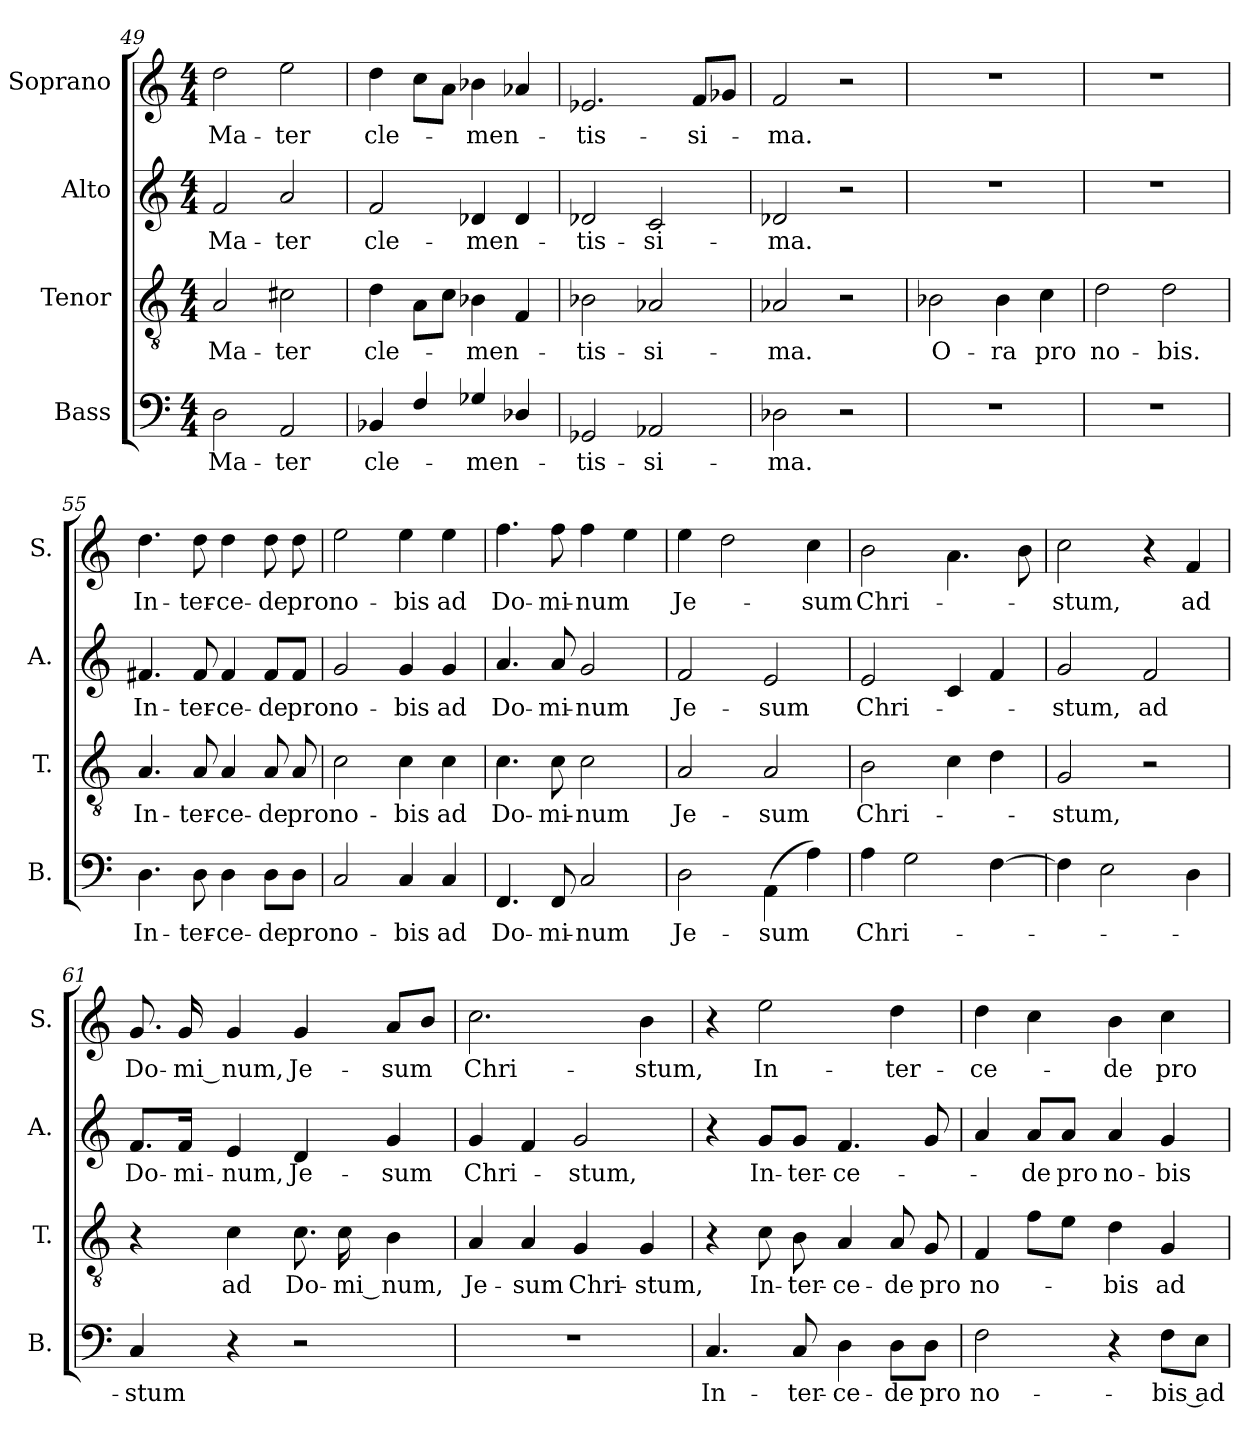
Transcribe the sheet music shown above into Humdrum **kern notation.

**kern	**text	**kern	**text	**kern	**text	**kern	**text
*part4	*part4	*part3	*part3	*part2	*part2	*part1	*part1
*staff4	*staff4	*staff3	*staff3	*staff2	*staff2	*staff1	*staff1
*I"Bass	*	*I"Tenor	*	*I"Alto	*	*I"Soprano	*
*I'B.	*	*I'T.	*	*I'A.	*	*I'S.	*
*clefF4	*	*clefGv2	*	*clefG2	*	*clefG2	*
*k[]	*	*k[]	*	*k[]	*	*k[]	*
*M4/4	*	*M4/4	*	*M4/4	*	*M4/4	*
=49	=49	=49	=49	=49	=49	=49	=49
!	!LO:LY:b	!	!LO:LY:b	!	!LO:LY:b	!	!LO:LY:b
2D\	Ma-	2A/	Ma-	2f/	Ma-	2dd\	Ma-
!	!LO:LY:b	!	!LO:LY:b	!	!LO:LY:b	!	!LO:LY:b
2AA/	ter	2c#X\	ter	2a/	ter	2ee\	ter
=50	=50	=50	=50	=50	=50	=50	=50
!	!LO:LY:b	!	!LO:LY:b	!	!LO:LY:b	!	!LO:LY:b
4BB-X/	cle-	4d\	cle-	2f/	cle-	4dd\	cle-
4F/	.	8A\L	.	.	.	8cc\L	.
.	.	8c\J	.	.	.	8a\J	.
!	!LO:LY:b	!	!LO:LY:b	!	!LO:LY:b	!	!LO:LY:b
4G-X/	men-	4B-X\	men-	4d-X/	men-	4b-X\	men-
4D-X/	.	4F/	.	4d-/	.	4a-X/	.
=51	=51	=51	=51	=51	=51	=51	=51
!	!LO:LY:b	!	!LO:LY:b	!	!LO:LY:b	!	!LO:LY:b
2GG-X/	tis-	2B-X\	tis-	2d-X/	tis-	2.e-X/	tis-
!	!LO:LY:b	!	!LO:LY:b	!	!LO:LY:b	!	!
2AA-X/	si-	2A-X/	si-	2c/	si-	.	.
!	!	!	!	!	!	!	!LO:LY:b
.	.	.	.	.	.	8f/L	si-
.	.	.	.	.	.	8g-X/J	.
!!LO:LB:g=z
=52	=52	=52	=52	=52	=52	=52	=52
!	!LO:LY:b	!	!LO:LY:b	!	!LO:LY:b	!	!LO:LY:b
2D-X\	ma.	2A-X/	ma.	2d-X/	ma.	2f/	ma.
2r	.	2r	.	2r	.	2r	.
=53	=53	=53	=53	=53	=53	=53	=53
!	!	!	!LO:LY:b	!	!	!	!
1r	.	2B-X\	O-	1r	.	1r	.
!	!	!	!LO:LY:b	!	!	!	!
.	.	4B-\	ra	.	.	.	.
!	!	!	!LO:LY:b	!	!	!	!
.	.	4c\	pro	.	.	.	.
=54	=54	=54	=54	=54	=54	=54	=54
!	!	!	!LO:LY:b	!	!	!	!
1r	.	2d\	no-	1r	.	1r	.
!	!	!	!LO:LY:b	!	!	!	!
.	.	2d\	bis.	.	.	.	.
=55	=55	=55	=55	=55	=55	=55	=55
!	!LO:LY:b	!	!LO:LY:b	!	!LO:LY:b	!	!LO:LY:b
4.D\	In-	4.A/	In-	4.f#X/	In-	4.dd\	In-
!	!LO:LY:b	!	!LO:LY:b	!	!LO:LY:b	!	!LO:LY:b
8D\	ter-	8A/	ter-	8f#/	ter-	8dd\	ter-
!	!LO:LY:b	!	!LO:LY:b	!	!LO:LY:b	!	!LO:LY:b
4D\	ce-	4A/	ce-	4f#/	ce-	4dd\	ce-
!	!LO:LY:b	!	!LO:LY:b	!	!LO:LY:b	!	!LO:LY:b
8D\L	de	8A/	de	8f#/L	de	8dd\	de
!	!LO:LY:b	!	!LO:LY:b	!	!LO:LY:b	!	!LO:LY:b
8D\J	pro	8A/	pro	8f#/J	pro	8dd\	pro
=56	=56	=56	=56	=56	=56	=56	=56
!	!LO:LY:b	!	!LO:LY:b	!	!LO:LY:b	!	!LO:LY:b
2C/	no-	2c\	no-	2g/	no-	2ee\	no-
!	!LO:LY:b	!	!LO:LY:b	!	!LO:LY:b	!	!LO:LY:b
4C/	bis	4c\	bis	4g/	bis	4ee\	bis
!	!LO:LY:b	!	!LO:LY:b	!	!LO:LY:b	!	!LO:LY:b
4C/	ad	4c\	ad	4g/	ad	4ee\	ad
=57	=57	=57	=57	=57	=57	=57	=57
!	!LO:LY:b	!	!LO:LY:b	!	!LO:LY:b	!	!LO:LY:b
4.FF/	Do-	4.c\	Do-	4.a/	Do-	4.ff\	Do-
!	!LO:LY:b	!	!LO:LY:b	!	!LO:LY:b	!	!LO:LY:b
8FF/	mi-	8c\	mi-	8a/	mi-	8ff\	mi-
!	!LO:LY:b	!	!LO:LY:b	!	!LO:LY:b	!	!LO:LY:b
2C/	num	2c\	num	2g/	num	4ff\	num
.	.	.	.	.	.	4ee\	.
=58	=58	=58	=58	=58	=58	=58	=58
!	!LO:LY:b	!	!LO:LY:b	!	!LO:LY:b	!	!LO:LY:b
2D\	Je-	2A/	Je-	2f/	Je-	4ee\	Je-
.	.	.	.	.	.	2dd\	.
!	!LO:LY:b	!	!LO:LY:b	!	!LO:LY:b	!	!
(>4AA\	sum	2A/	sum	2e/	sum	.	.
!	!	!	!	!	!	!	!LO:LY:b
4A\)	.	.	.	.	.	4cc\	sum
=59	=59	=59	=59	=59	=59	=59	=59
!	!LO:LY:b	!	!LO:LY:b	!	!LO:LY:b	!	!LO:LY:b
4A\	Chri-	2B\	Chri-	2e/	Chri-	2b\	Chri-
2G\	.	.	.	.	.	.	.
.	.	4c\	.	4c/	.	4.a\	.
[4F\	.	4d\	.	4f/	.	.	.
.	.	.	.	.	.	8b\	.
!!LO:LB:g=z
=60	=60	=60	=60	=60	=60	=60	=60
!	!	!	!LO:LY:b	!	!LO:LY:b	!	!LO:LY:b
4F\]	.	2G/	-stum,	2g/	-stum,	2cc\	-stum,
2E\	.	.	.	.	.	.	.
!	!	!	!	!	!LO:LY:b	!	!
.	.	2r	.	2f/	ad	4r	.
!	!	!	!	!	!	!	!LO:LY:b
4D\	.	.	.	.	.	4f/	ad
=61	=61	=61	=61	=61	=61	=61	=61
!	!LO:LY:b	!	!	!	!LO:LY:b	!	!LO:LY:b
4C/	-stum	4r	.	8.f/L	Do-	8.g/	Do-
!	!	!	!	!	!LO:LY:b	!	!LO:LY:b
.	.	.	.	16f/Jk	mi-	16g/	mi --
!	!	!	!LO:LY:b	!	!LO:LY:b	!	!LO:LY:b
4r	.	4c\	ad	4e/	num,	4g/	num,
!	!	!	!LO:LY:b	!	!LO:LY:b	!	!LO:LY:b
2r	.	8.c\	Do-	4d/	Je-	4g/	Je-
!	!	!	!LO:LY:b	!	!	!	!
.	.	16c\	mi --	.	.	.	.
!	!	!	!LO:LY:b	!	!LO:LY:b	!	!LO:LY:b
.	.	4B\	num,	4g/	sum	8a/L	sum
.	.	.	.	.	.	8b/J	.
=62	=62	=62	=62	=62	=62	=62	=62
!	!	!	!LO:LY:b	!	!LO:LY:b	!	!LO:LY:b
1r	.	4A/	Je-	4g/	Chri-	2.cc\	Chri-
!	!	!	!LO:LY:b	!	!	!	!
.	.	4A/	sum	4f/	.	.	.
!	!	!	!LO:LY:b	!	!LO:LY:b	!	!
.	.	4G/	Chri-	2g/	stum,	.	.
!	!	!	!LO:LY:b	!	!	!	!LO:LY:b
.	.	4G/	stum,	.	.	4b\	stum,
=63	=63	=63	=63	=63	=63	=63	=63
!	!LO:LY:b	!	!	!	!	!	!
4.C/	In-	4r	.	4r	.	4r	.
!	!	!	!LO:LY:b	!	!LO:LY:b	!	!LO:LY:b
.	.	8c\	In-	8g/L	In-	2ee\	In-
!	!LO:LY:b	!	!LO:LY:b	!	!LO:LY:b	!	!
8C/	ter-	8B\	ter-	8g/J	ter-	.	.
!	!LO:LY:b	!	!LO:LY:b	!	!LO:LY:b	!	!
4D\	ce-	4A/	ce-	4.f/	ce-	.	.
!	!LO:LY:b	!	!LO:LY:b	!	!	!	!LO:LY:b
8D\L	de	8A/	de	.	.	4dd\	ter-
!	!LO:LY:b	!	!LO:LY:b	!	!	!	!
8D\J	pro	8G/	pro	8g/	.	.	.
!!LO:PB:g=z
=64	=64	=64	=64	=64	=64	=64	=64
!	!LO:LY:b	!	!LO:LY:b	!	!	!	!LO:LY:b
2F\	no-	4F/	no-	4a/	.	4dd\	ce-
!	!	!	!	!	!LO:LY:b	!	!
.	.	8f\L	.	8a/L	de	4cc\	.
!	!	!	!	!	!LO:LY:b	!	!
.	.	8e\J	.	8a/J	pro	.	.
!	!	!	!LO:LY:b	!	!LO:LY:b	!	!LO:LY:b
4r	.	4d\	bis	4a/	no-	4b\	de
!	!LO:LY:b	!	!LO:LY:b	!	!LO:LY:b	!	!LO:LY:b
8F\L	bis ad	4G/	ad	4g/	bis	4cc\	pro
8E\J	.	.	.	.	.	.	.
=	=	=	=	=	=	=	=
*-	*-	*-	*-	*-	*-	*-	*-
